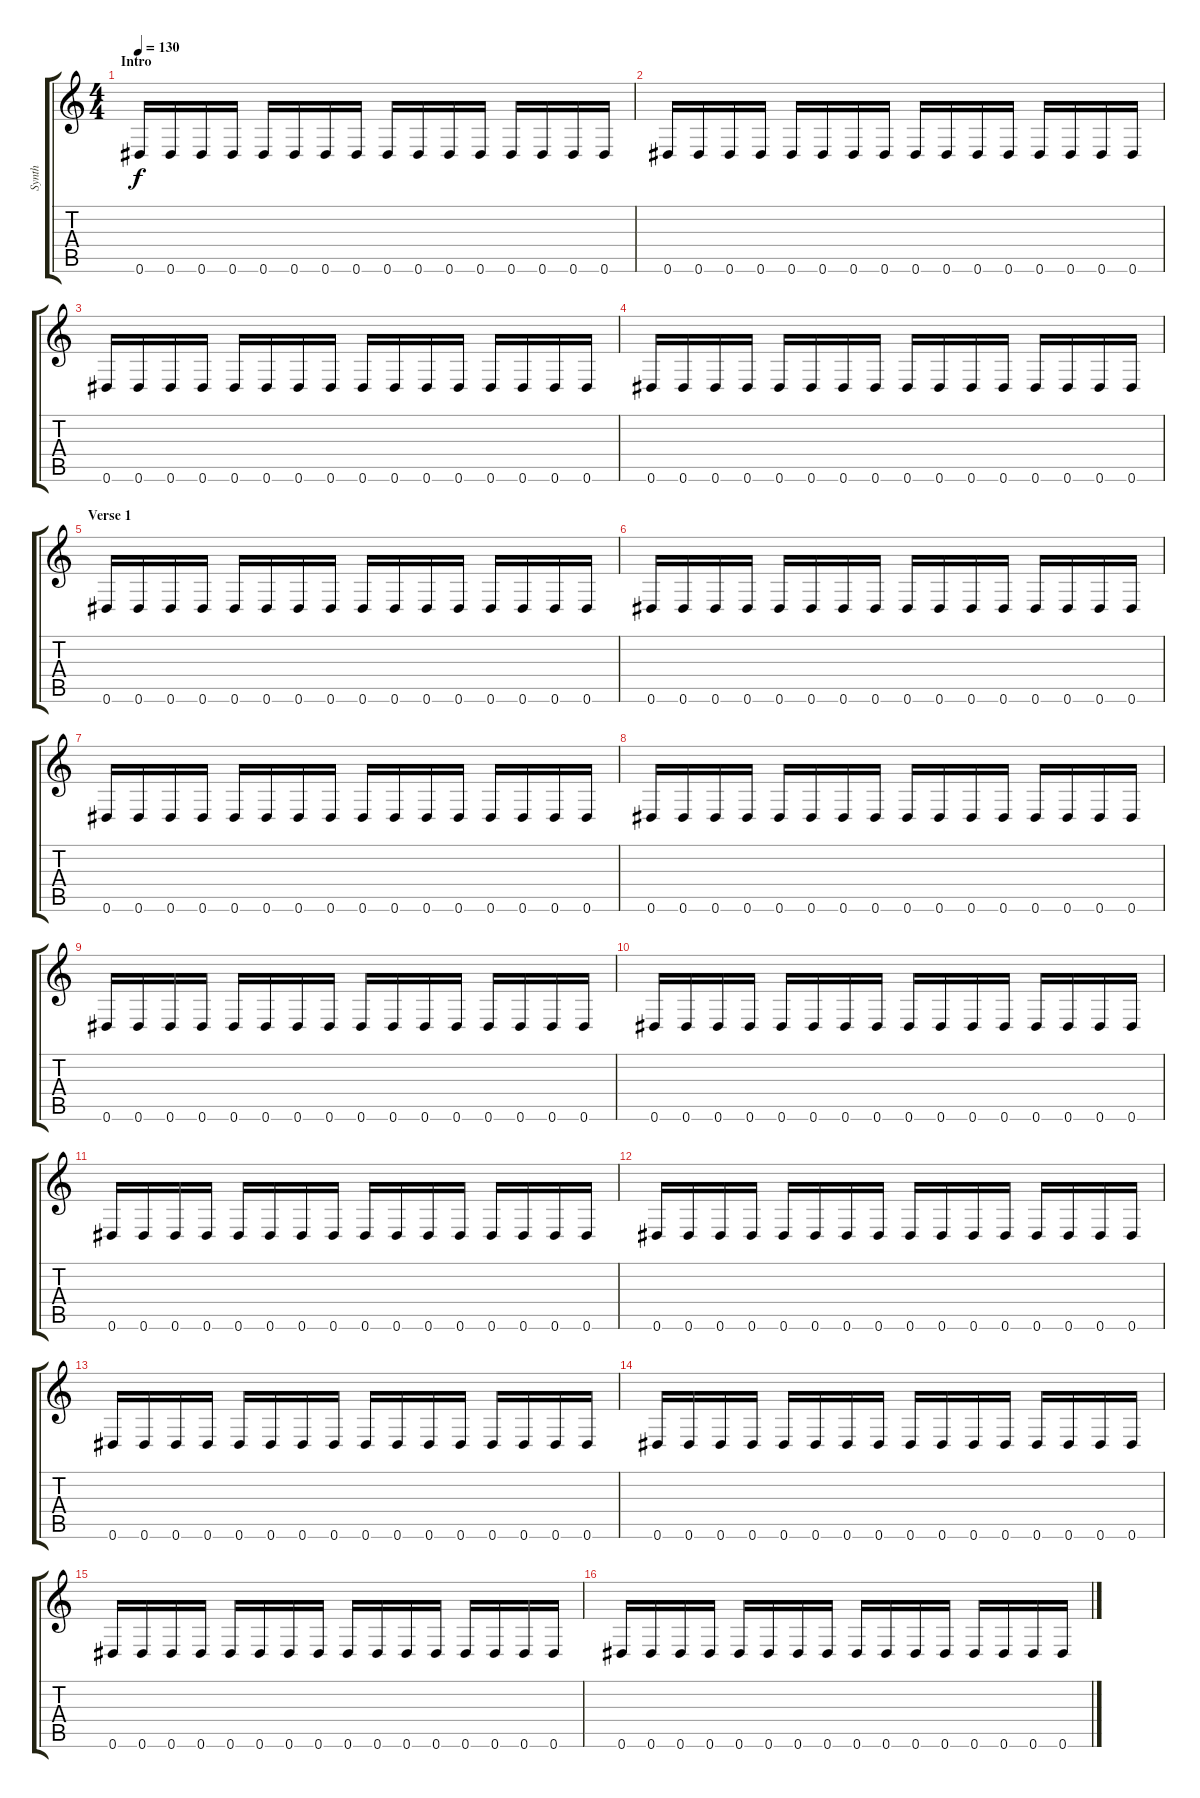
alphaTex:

\track ("Synth" "Synth") {instrument synthbass1}
\staff {score tabs}
\tuning (Eb4 Bb3 Gb3 Db3 Ab2 Eb2) {hide}
\ts (4 4)
\section ("" "Intro")
\tempo 130
\clef g2
\ks c
0.6.16{dy f instrument synthbass1} 0.6.16 0.6.16 0.6.16 0.6.16 0.6.16 0.6.16 0.6.16 0.6.16 0.6.16 0.6.16 0.6.16 0.6.16 0.6.16 0.6.16 0.6.16 |
0.6.16 0.6.16 0.6.16 0.6.16 0.6.16 0.6.16 0.6.16 0.6.16 0.6.16 0.6.16 0.6.16 0.6.16 0.6.16 0.6.16 0.6.16 0.6.16 |
0.6.16 0.6.16 0.6.16 0.6.16 0.6.16 0.6.16 0.6.16 0.6.16 0.6.16 0.6.16 0.6.16 0.6.16 0.6.16 0.6.16 0.6.16 0.6.16 |
0.6.16 0.6.16 0.6.16 0.6.16 0.6.16 0.6.16 0.6.16 0.6.16 0.6.16 0.6.16 0.6.16 0.6.16 0.6.16 0.6.16 0.6.16 0.6.16 |
\section ("" "Verse 1")
0.6.16 0.6.16 0.6.16 0.6.16 0.6.16 0.6.16 0.6.16 0.6.16 0.6.16 0.6.16 0.6.16 0.6.16 0.6.16 0.6.16 0.6.16 0.6.16 |
0.6.16 0.6.16 0.6.16 0.6.16 0.6.16 0.6.16 0.6.16 0.6.16 0.6.16 0.6.16 0.6.16 0.6.16 0.6.16 0.6.16 0.6.16 0.6.16 |
0.6.16 0.6.16 0.6.16 0.6.16 0.6.16 0.6.16 0.6.16 0.6.16 0.6.16 0.6.16 0.6.16 0.6.16 0.6.16 0.6.16 0.6.16 0.6.16 |
0.6.16 0.6.16 0.6.16 0.6.16 0.6.16 0.6.16 0.6.16 0.6.16 0.6.16 0.6.16 0.6.16 0.6.16 0.6.16 0.6.16 0.6.16 0.6.16 |
0.6.16 0.6.16 0.6.16 0.6.16 0.6.16 0.6.16 0.6.16 0.6.16 0.6.16 0.6.16 0.6.16 0.6.16 0.6.16 0.6.16 0.6.16 0.6.16 |
0.6.16 0.6.16 0.6.16 0.6.16 0.6.16 0.6.16 0.6.16 0.6.16 0.6.16 0.6.16 0.6.16 0.6.16 0.6.16 0.6.16 0.6.16 0.6.16 |
0.6.16 0.6.16 0.6.16 0.6.16 0.6.16 0.6.16 0.6.16 0.6.16 0.6.16 0.6.16 0.6.16 0.6.16 0.6.16 0.6.16 0.6.16 0.6.16 |
0.6.16 0.6.16 0.6.16 0.6.16 0.6.16 0.6.16 0.6.16 0.6.16 0.6.16 0.6.16 0.6.16 0.6.16 0.6.16 0.6.16 0.6.16 0.6.16 |
0.6.16 0.6.16 0.6.16 0.6.16 0.6.16 0.6.16 0.6.16 0.6.16 0.6.16 0.6.16 0.6.16 0.6.16 0.6.16 0.6.16 0.6.16 0.6.16 |
0.6.16 0.6.16 0.6.16 0.6.16 0.6.16 0.6.16 0.6.16 0.6.16 0.6.16 0.6.16 0.6.16 0.6.16 0.6.16 0.6.16 0.6.16 0.6.16 |
0.6.16 0.6.16 0.6.16 0.6.16 0.6.16 0.6.16 0.6.16 0.6.16 0.6.16 0.6.16 0.6.16 0.6.16 0.6.16 0.6.16 0.6.16 0.6.16 |
0.6.16 0.6.16 0.6.16 0.6.16 0.6.16 0.6.16 0.6.16 0.6.16 0.6.16 0.6.16 0.6.16 0.6.16 0.6.16 0.6.16 0.6.16 0.6.16
